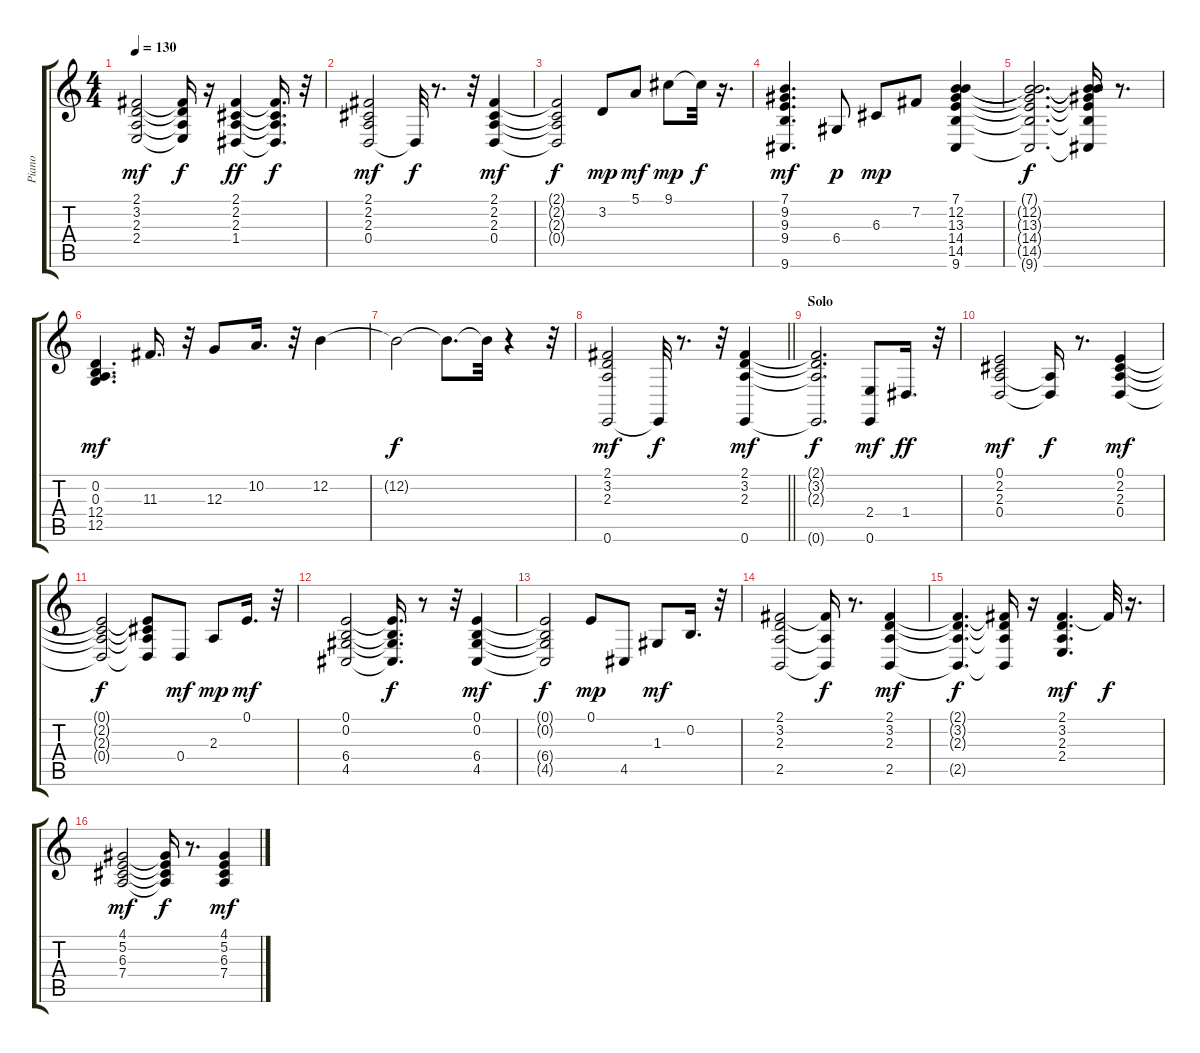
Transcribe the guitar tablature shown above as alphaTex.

\track ("Piano" "Piano") {instrument acousticgrandpiano}
\staff {score tabs}
\tuning (E4 B3 G3 D3 A2 E2) {hide}
\ts (4 4)
\tempo 130
\clef g2
\ks c
(2.1 3.2 2.3 2.4).2{dy mf} (2.1{t} 3.2{t} 2.3{t} 2.4{t}).16{dy f} r.16 (2.1 2.2 2.3 1.4).4{dy ff} (2.1{t} 2.2{t} 2.3{t} 1.4{t}).16{d dy f} r.32 |
(2.1 2.2 2.3 0.4).2{dy mf} 0.4{t}.32{dy f} r.8{d} r.32 (2.1 2.2 2.3 0.4).4{dy mf} |
(2.1{t} 2.2{t} 2.3{t} 0.4{t}).2{dy f} 3.2.8{dy mp} 5.1.8{dy mf} 9.1.8{dy mp} 9.1{t}.32{dy f} r.16{d} |
(7.1 9.2 9.3 9.4 9.6).4{d dy mf} 6.4.8{dy p} 6.3.8{dy mp} 7.2.8 (7.1 12.2 13.3 14.4 14.5 9.6).4 |
(7.1{t} 12.2{t} 13.3{t} 14.4{t} 14.5{t} 9.6{t}).2{d dy f} (7.1{t} 12.2{t} 13.3{t} 14.4{t} 14.5{t} 9.6{t}).16 r.8{d} |
(0.2 0.3 12.4 12.5).4{d dy mf} 11.3.16{d} r.32 12.3.8 10.2.16{d} r.32 12.2.4 |
12.2{t}.2{dy f} 12.2{t}.8{d} 12.2{t}.32 r.4 r.32 |
\barLineRight lightlight
(2.1 3.2 2.3 0.6).2{dy mf} 0.6{t}.32{dy f} r.8{d} r.32 (2.1 3.2 2.3 0.6).4{dy mf} |
\section ("" "Solo")
(2.1{t} 3.2{t} 2.3{t} 0.6{t}).2{d dy f} (2.4 0.6).8{dy mf} 1.4.16{d dy ff} r.32 |
(0.1 2.2 2.3 0.4).2{dy mf} (2.3{t} 0.4{t}).16{dy f} r.8{d} (0.1 2.2 2.3 0.4).4{dy mf} |
(0.1{t} 2.2{t} 2.3{t} 0.4{t}).2{dy f} (0.1{t} 2.2{t} 2.3{t} 0.4{t}).8 0.4.8{dy mf} 2.3.8{dy mp} 0.1.16{d dy mf} r.32 |
(0.1 0.2 6.4 4.5).2 (0.1{t} 0.2{t} 6.4{t} 4.5{t}).16{d dy f} r.8 r.32 (0.1 0.2 6.4 4.5).4{dy mf} |
(0.1{t} 0.2{t} 6.4{t} 4.5{t}).2{dy f} 0.1.8{dy mp} 4.5.8 1.3.8{dy mf} 0.2.16{d} r.32 |
(2.1 3.2 2.3 2.5).2 (2.1{t} 2.3{t} 2.5{t}).16{dy f} r.8{d} (2.1 3.2 2.3 2.5).4{dy mf} |
(2.1{t} 3.2{t} 2.3{t} 2.5{t}).4{d dy f} (2.1{t} 3.2{t} 2.3{t} 2.5{t}).16 r.16 (2.1 3.2 2.3 2.4).4{d dy mf} 2.1{t}.32{dy f} r.16{d} |
(4.1 5.2 6.3 7.4).2{dy mf} (4.1{t} 5.2{t} 6.3{t} 7.4{t}).16{dy f} r.8{d} (4.1 5.2 6.3 7.4).4{dy mf}
